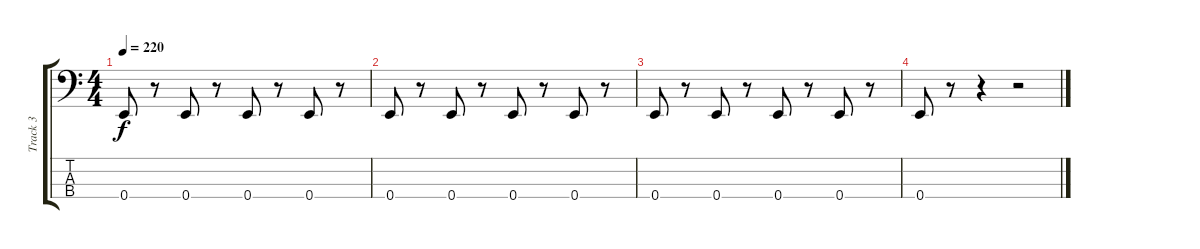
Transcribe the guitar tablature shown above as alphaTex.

\track ("Track 3" "Track 3") {instrument electricbasspick}
\staff {score tabs}
\tuning (G2 D2 A1 E1) {hide}
\ts (4 4)
\tempo 220
\clef f4
\ks c
0.4.8{dy f} r.8 0.4.8 r.8 0.4.8 r.8 0.4.8 r.8 |
0.4.8 r.8 0.4.8 r.8 0.4.8 r.8 0.4.8 r.8 |
0.4.8 r.8 0.4.8 r.8 0.4.8 r.8 0.4.8 r.8 |
0.4.8 r.8 r.4 r.2
